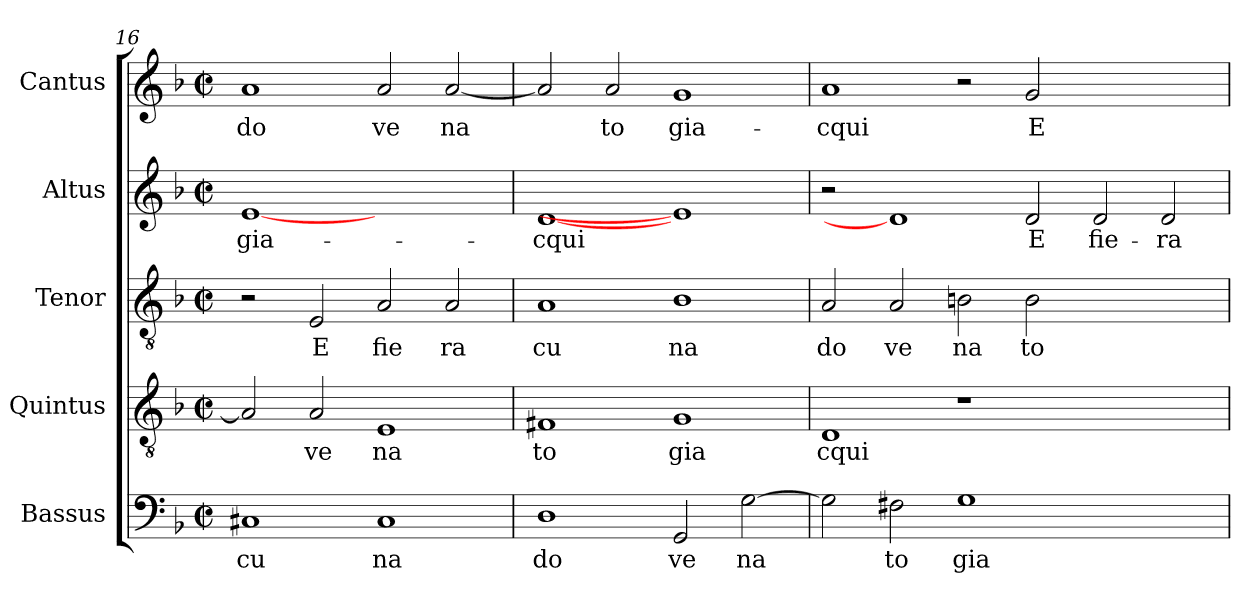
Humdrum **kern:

**kern	**text	**kern	**text	**kern	**text	**kern	**text	**kern	**text
*part5	*part5	*part4	*part4	*part3	*part3	*part2	*part2	*part1	*part1
*staff5	*staff5	*staff4	*staff4	*staff3	*staff3	*staff2	*staff2	*staff1	*staff1
*I"Bassus	*	*I"Quintus	*	*I"Tenor	*	*I"Altus	*	*I"Cantus	*
*clefF4	*	*clefGv2	*	*clefGv2	*	*clefG2	*	*clefG2	*
*k[b-]	*	*k[b-]	*	*k[b-]	*	*k[b-]	*	*k[b-]	*
*F:	*	*F:	*	*F:	*	*F:	*	*F:	*
*M2/2	*	*M2/2	*	*M2/2	*	*M2/2	*	*M2/2	*
*met(c|)	*	*met(c|)	*	*met(c|)	*	*met(c|)	*	*met(c|)	*
=16	=16	=16	=16	=16	=16	=16	=16	=16	=16
!	!LO:LY:b:cj	!	!LO:LY:b:cj	!	!	!	!LO:LY:b:cj	!	!LO:LY:b:cj
1C#X	cu	2A/]	.	2r	.	[1e	gia-	1a	do
!	!	!	!LO:LY:b:cj	!	!LO:LY:b:cj	!	!	!	!
.	.	2A/	ve	2E/	E	.	.	.	.
!	!LO:LY:b:cj	!	!LO:LY:b:cj	!	!LO:LY:b:cj	!	!	!	!LO:LY:b:cj
1C#	na	1E	na	2A/	fie	1ryy	.	2a/	ve
!	!	!	!	!	!LO:LY:b:cj	!	!	!	!LO:LY:b:cj
.	.	.	.	2A/	ra	.	.	[>2a/	na
!!LO:PB:g=z
=17	=17	=17	=17	=17	=17	=17	=17	=17	=17
!	!LO:LY:b:cj	!	!LO:LY:b:cj	!	!LO:LY:b:cj	!	!LO:LY:b:cj	!	!LO:LY:b:cj
1D	do	1F#X	to	1A	cu	[1d	-cqui	2a/]	.
!	!	!	!	!	!	!	!	!	!LO:LY:b:cj
.	.	.	.	.	.	.	.	2a/	to
!	!LO:LY:b:cj	!	!LO:LY:b:cj	!	!LO:LY:b:cj	!	!	!	!LO:LY:b:cj
2GG/	ve	1G	gia	1B-	na	1e]	.	1g	gia-
!	!LO:LY:b:cj	!	!	!	!	!	!	!	!
[>2G\	na	.	.	.	.	.	.	.	.
=18	=18	=18	=18	=18	=18	=18	=18	=18	=18
!	!LO:LY:b:cj	!	!LO:LY:b:cj	!	!LO:LY:b:cj	!	!	!	!LO:LY:b:cj
2G\]	.	1D	cqui	2A/	do	2r	.	1a	-cqui
!	!LO:LY:b:cj	!	!	!	!LO:LY:b:cj	!	!	!	!
2F#X\	to	.	.	2A/	ve	1d]	.	.	.
!	!LO:LY:b:cj	!	!	!	!LO:LY:b:cj	!	!	!	!
1G	gia	1r	.	2Bn\	na	.	.	2r	.
!	!	!	!	!	!LO:LY:b:cj	!	!LO:LY:b:cj	!	!LO:LY:b:cj
.	.	.	.	2B\	to	2d/	E	2g/	E
!	!	!	!	!	!	!	!LO:LY:b:cj	!	!
1ryy	.	1ryy	.	1ryy	.	2d/	fie-	1ryy	.
!	!	!	!	!	!	!	!LO:LY:b:cj	!	!
.	.	.	.	.	.	2d/	-ra	.	.
=	=	=	=	=	=	=	=	=	=
*-	*-	*-	*-	*-	*-	*-	*-	*-	*-
